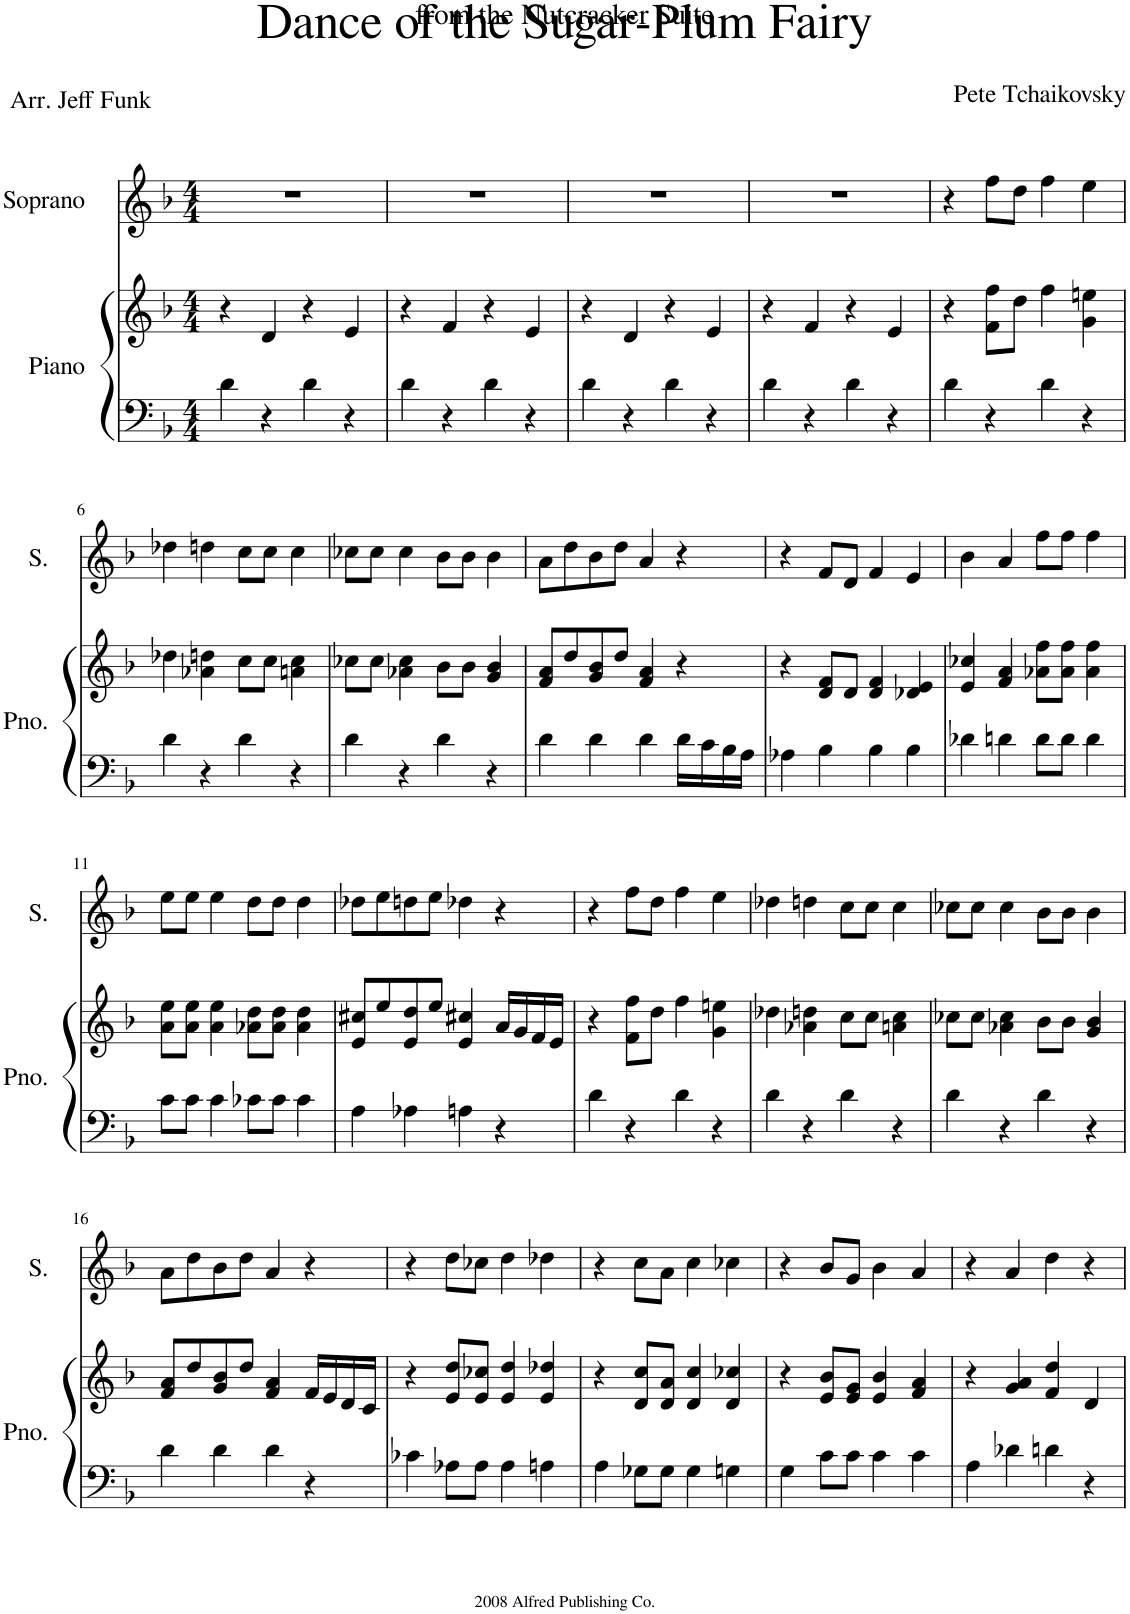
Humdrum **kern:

**kern	**kern	**kern
*part2	*part2	*part1
*staff3	*staff2	*staff1
*I"Piano	*	*I"Soprano
*I'Pno.	*	*I'S.
*clefF4	*clefG2	*clefG2
*k[b-]	*k[b-]	*k[b-]
*M4/4	*M4/4	*M4/4
=1	=1	=1
4d\	4r	1r
4r	4d/	.
4d\	4r	.
4r	4e/	.
=2	=2	=2
4d\	4r	1r
4r	4f/	.
4d\	4r	.
4r	4e/	.
=3	=3	=3
4d\	4r	1r
4r	4d/	.
4d\	4r	.
4r	4e/	.
=4	=4	=4
4d\	4r	1r
4r	4f/	.
4d\	4r	.
4r	4e/	.
=5	=5	=5
4d\	4r	4r
4r	8f\ 8ff\L	8ff\L
.	8dd\J	8dd\J
4d\	4ff\	4ff\
4r	4g\ 4een\	4ee\
!!LO:LB:g=z
=6	=6	=6
4d\	4dd-X\	4dd-X\
4r	4a-X\ 4ddn\	4ddn\
4d\	8cc\L	8cc\L
.	8cc\J	8cc\J
4r	4an\ 4cc\	4cc\
=7	=7	=7
4d\	8cc-X\L	8cc-X\L
.	8cc-\J	8cc-\J
4r	4a-X\ 4cc-\	4cc-\
4d\	8b-\L	8b-\L
.	8b-\J	8b-\J
4r	4g/ 4b-/	4b-\
=8	=8	=8
4d\	8f/ 8a/L	8a\L
.	8dd/	8dd\
4d\	8g/ 8b-/	8b-\
.	8dd/J	8dd\J
4d\	4f/ 4a/	4a/
16d\LL	4r	4r
16c\	.	.
16B-\	.	.
16A\JJ	.	.
=9	=9	=9
4A-X\	4r	4r
4B-\	8d/ 8f/L	8f/L
.	8d/J	8d/J
4B-\	4d/ 4f/	4f/
4B-\	4d-X/ 4e/	4e/
=10	=10	=10
4d-X\	4e/ 4cc-X/	4b-\
4dn\	4f/ 4a/	4a/
8d\L	8a-X\ 8ff\L	8ff\L
8d\J	8a-\ 8ff\J	8ff\J
4d\	4a-\ 4ff\	4ff\
!!LO:LB:g=z
=11	=11	=11
8c\L	8a\ 8ee\L	8ee\L
8c\J	8a\ 8ee\J	8ee\J
4c\	4a\ 4ee\	4ee\
8c-X\L	8a-X\ 8dd\L	8dd\L
8c-\J	8a-\ 8dd\J	8dd\J
4c-\	4a-\ 4dd\	4dd\
=12	=12	=12
4A\	8e/ 8cc#X/L	8dd-X\L
.	8ee/	8ee\
4A-X\	8e/ 8dd/	8ddn\
.	8ee/J	8ee\J
4An\	4e/ 4cc#X/	4dd-X\
4r	16a/LL	4r
.	16g/	.
.	16f/	.
.	16e/JJ	.
=13	=13	=13
4d\	4r	4r
4r	8f\ 8ff\L	8ff\L
.	8dd\J	8dd\J
4d\	4ff\	4ff\
4r	4g\ 4een\	4ee\
=14	=14	=14
4d\	4dd-X\	4dd-X\
4r	4a-X\ 4ddn\	4ddn\
4d\	8cc\L	8cc\L
.	8cc\J	8cc\J
4r	4an\ 4cc\	4cc\
=15	=15	=15
4d\	8cc-X\L	8cc-X\L
.	8cc-\J	8cc-\J
4r	4a-X\ 4cc-\	4cc-\
4d\	8b-\L	8b-\L
.	8b-\J	8b-\J
4r	4g/ 4b-/	4b-\
!!LO:LB:g=z
=16	=16	=16
4d\	8f/ 8a/L	8a\L
.	8dd/	8dd\
4d\	8g/ 8b-/	8b-\
.	8dd/J	8dd\J
4d\	4f/ 4a/	4a/
4r	16f/LL	4r
.	16e/	.
.	16d/	.
.	16c/JJ	.
=17	=17	=17
4c-X\	4r	4r
8A-X\L	8e/ 8dd/L	8dd\L
8A-\J	8e/ 8cc-X/J	8cc-X\J
4A-\	4e/ 4dd/	4dd\
4An\	4e/ 4dd-X/	4dd-X\
=18	=18	=18
4A\	4r	4r
8G-X\L	8d/ 8cc/L	8cc\L
8G-\J	8d/ 8a/J	8a\J
4G-\	4d/ 4cc/	4cc\
4Gn\	4d/ 4cc-X/	4cc-X\
=19	=19	=19
4G\	4r	4r
8c\L	8e/ 8b-/L	8b-/L
8c\J	8e/ 8g/J	8g/J
4c\	4e/ 4b-/	4b-\
4c\	4f/ 4a/	4a/
=20	=20	=20
4A\	4r	4r
4d-X\	4g/ 4a/	4a/
4dn\	4f/ 4dd/	4dd\
4r	4d/	4r
=	=	=
*-	*-	*-
